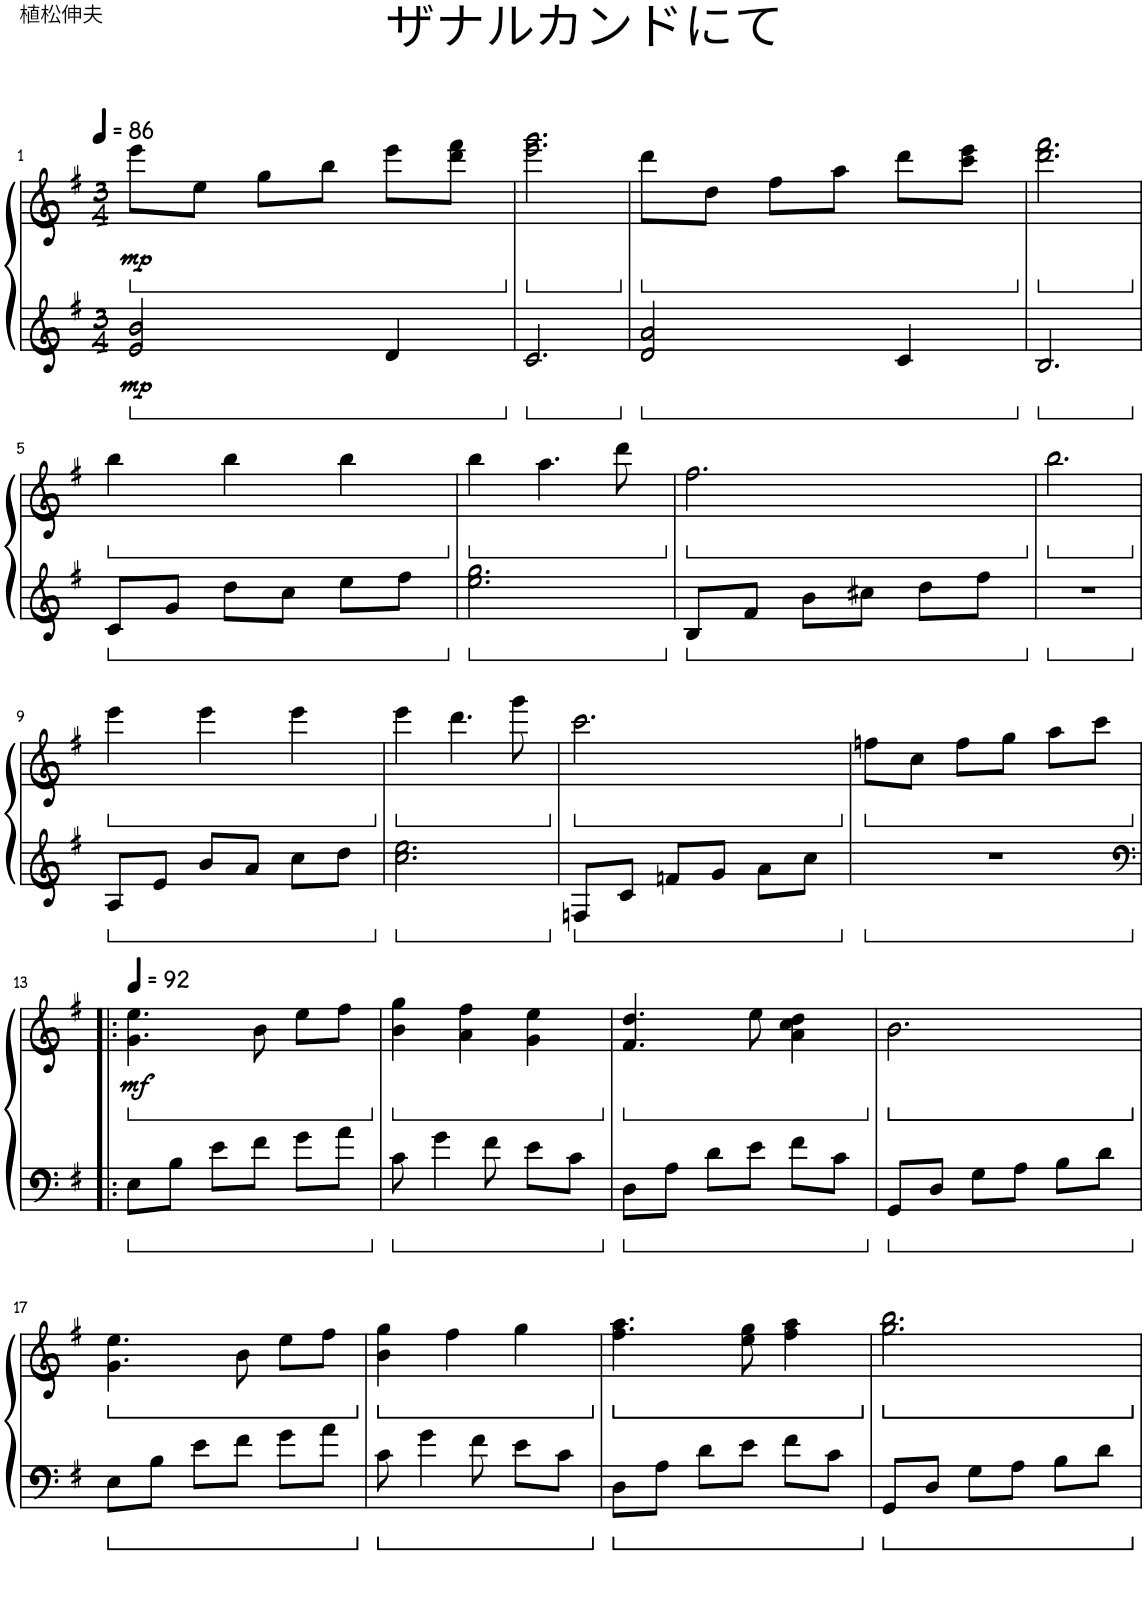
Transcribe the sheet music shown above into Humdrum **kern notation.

**kern	**kern	**dynam
*part1	*part1	*part1
*staff2	*staff1	*staff1/2
*I"Piano	*	*
*I'Pno.	*	*
*clefG2	*clefG2	*
*k[f#]	*k[f#]	*
*M3/4	*M3/4	*
*MM86	*MM86	*
*	*ped	*
=1	=1	=1
!	!	!LO:DY:b=2
!	!	!LO:DY:n=1:b
2e/ 2b/	8eee\L	mp mp
.	8ee\J	.
.	8gg\L	.
.	8bb\J	.
4d/	8eee\L	.
.	8ddd\ 8fff#\J	.
=2	=2	=2
*	*Xped	*
*	*ped	*
2.c/	2.eee\ 2.ggg\	.
=3	=3	=3
*	*Xped	*
*	*ped	*
2d/ 2a/	8ddd\L	.
.	8dd\J	.
.	8ff#\L	.
.	8aa\J	.
4c/	8ddd\L	.
.	8ccc\ 8eee\J	.
=4	=4	=4
*	*Xped	*
*	*ped	*
2.B/	2.ddd\ 2.fff#\	.
!!LO:LB:g=z
=5	=5	=5
*	*Xped	*
*	*ped	*
8c/L	4bb\	.
8g/J	.	.
8dd\L	4bb\	.
8cc\J	.	.
8ee\L	4bb\	.
8ff#\J	.	.
=6	=6	=6
*	*Xped	*
*	*ped	*
2.ee\ 2.gg\	4bb\	.
.	4.aa\	.
.	8ddd\	.
=7	=7	=7
*	*Xped	*
*	*ped	*
8B/L	2.ff#\	.
8f#/J	.	.
8b\L	.	.
8cc#X\J	.	.
8dd\L	.	.
8ff#\J	.	.
=8	=8	=8
*	*Xped	*
*	*ped	*
2.r	2.bb\	.
!!LO:LB:g=z
=9	=9	=9
*	*Xped	*
*	*ped	*
8A/L	4eee\	.
8e/J	.	.
8b/L	4eee\	.
8a/J	.	.
8cc\L	4eee\	.
8dd\J	.	.
=10	=10	=10
*	*Xped	*
*	*ped	*
2.cc\ 2.ee\	4eee\	.
.	4.ddd\	.
.	8ggg\	.
=11	=11	=11
*	*Xped	*
*	*ped	*
8Fn/L	2.ccc\	.
8c/J	.	.
8fn/L	.	.
8g/J	.	.
8a\L	.	.
8cc\J	.	.
=12	=12	=12
*	*Xped	*
*	*ped	*
2.r	8ffn\L	.
.	8cc\J	.
.	8ff\L	.
.	8gg\J	.
.	8aa\L	.
.	8ccc\J	.
!!LO:LB:g=z
=13!|:	=13!|:	=13!|:
*clefF4	*	*
*	*Xped	*
*	*ped	*
*	*MM92	*
!	!	!LO:DY:b
8E\L	4.g\ 4.ee\	mf
8B\J	.	.
8e\L	.	.
8f#\J	8b\	.
8g\L	8ee\L	.
8a\J	8ff#\J	.
=14	=14	=14
*	*Xped	*
*	*ped	*
8c\	4b\ 4gg\	.
4g\	.	.
.	4a\ 4ff#\	.
8f#\	.	.
8e\L	4g\ 4ee\	.
8c\J	.	.
=15	=15	=15
*	*Xped	*
*	*ped	*
8D\L	4.f#/ 4.dd/	.
8A\J	.	.
8d\L	.	.
8e\J	8ee\	.
8f#\L	4a\ 4cc\ 4dd\	.
8c\J	.	.
=16	=16	=16
*	*Xped	*
*	*ped	*
*	*ped	*
8GG/L	2.b\	.
*Xped	*	*
8D/J	.	.
8G\L	.	.
8A\J	.	.
8B\L	.	.
8d\J	.	.
!!LO:LB:g=z
=17	=17	=17
*	*Xped	*
*	*ped	*
8E\L	4.g\ 4.ee\	.
8B\J	.	.
8e\L	.	.
*	*ped	*
8f#\J	8b\	.
8g\L	8ee\L	.
8a\J	8ff#\J	.
=18	=18	=18
*	*Xped	*
*	*Xped	*
*	*ped	*
8c\	4b\ 4gg\	.
4g\	.	.
*	*ped	*
.	4ff#\	.
8f#\	.	.
8e\L	4gg\	.
8c\J	.	.
=19	=19	=19
*	*Xped	*
*	*Xped	*
*	*ped	*
8D\L	4.ff#\ 4.aa\	.
8A\J	.	.
8d\L	.	.
*	*ped	*
8e\J	8ee\ 8gg\	.
*	*ped	*
8f#\L	4ff#\ 4aa\	.
8c\J	.	.
=20	=20	=20
*	*Xped	*
*	*Xped	*
*	*Xped	*
*	*ped	*
*	*ped	*
*	*ped	*
8GG/L	2.gg\ 2.bb\	.
*Xped	*	*
8D/J	.	.
*Xped	*	*
8G\L	.	.
8A\J	.	.
8B\L	.	.
8d\J	.	.
*	*Xped	*
=	=	=
*-	*-	*-
